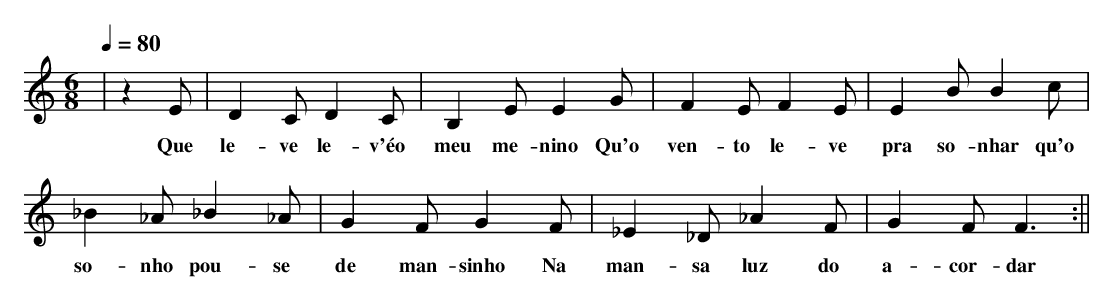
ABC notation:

X:1
M: 6/8
K: C
Q: 1/4=80
L: 1/8
|z2 E | D2C D2C | B,2E E2G | F2E F2E | E2B B2c |
w:Que le-ve le-v'éo meu me-nino Qu'o ven-to le-ve pra so-nhar qu'o
_B2_A _B2_A | G2F G2F | _E2_D _A2F | G2F F3 :||
w:so-nho pou-se de man-sinho Na man-sa luz do a-cor-dar
